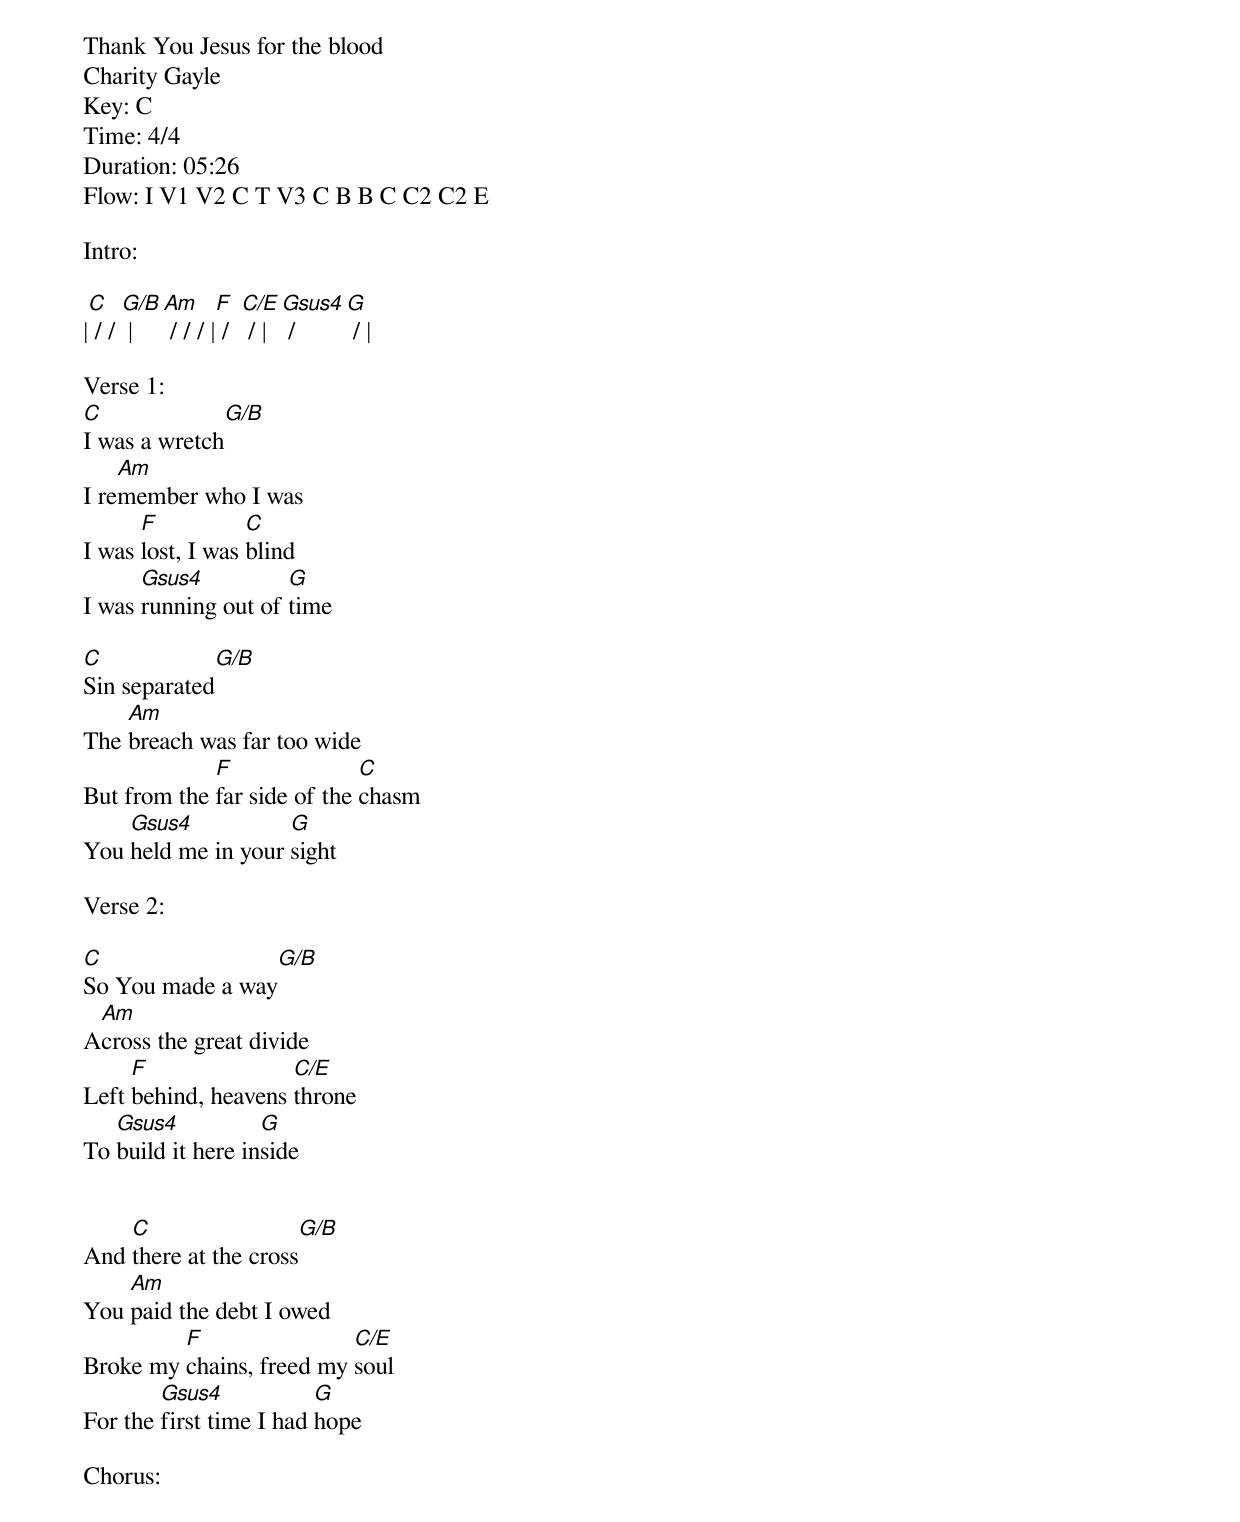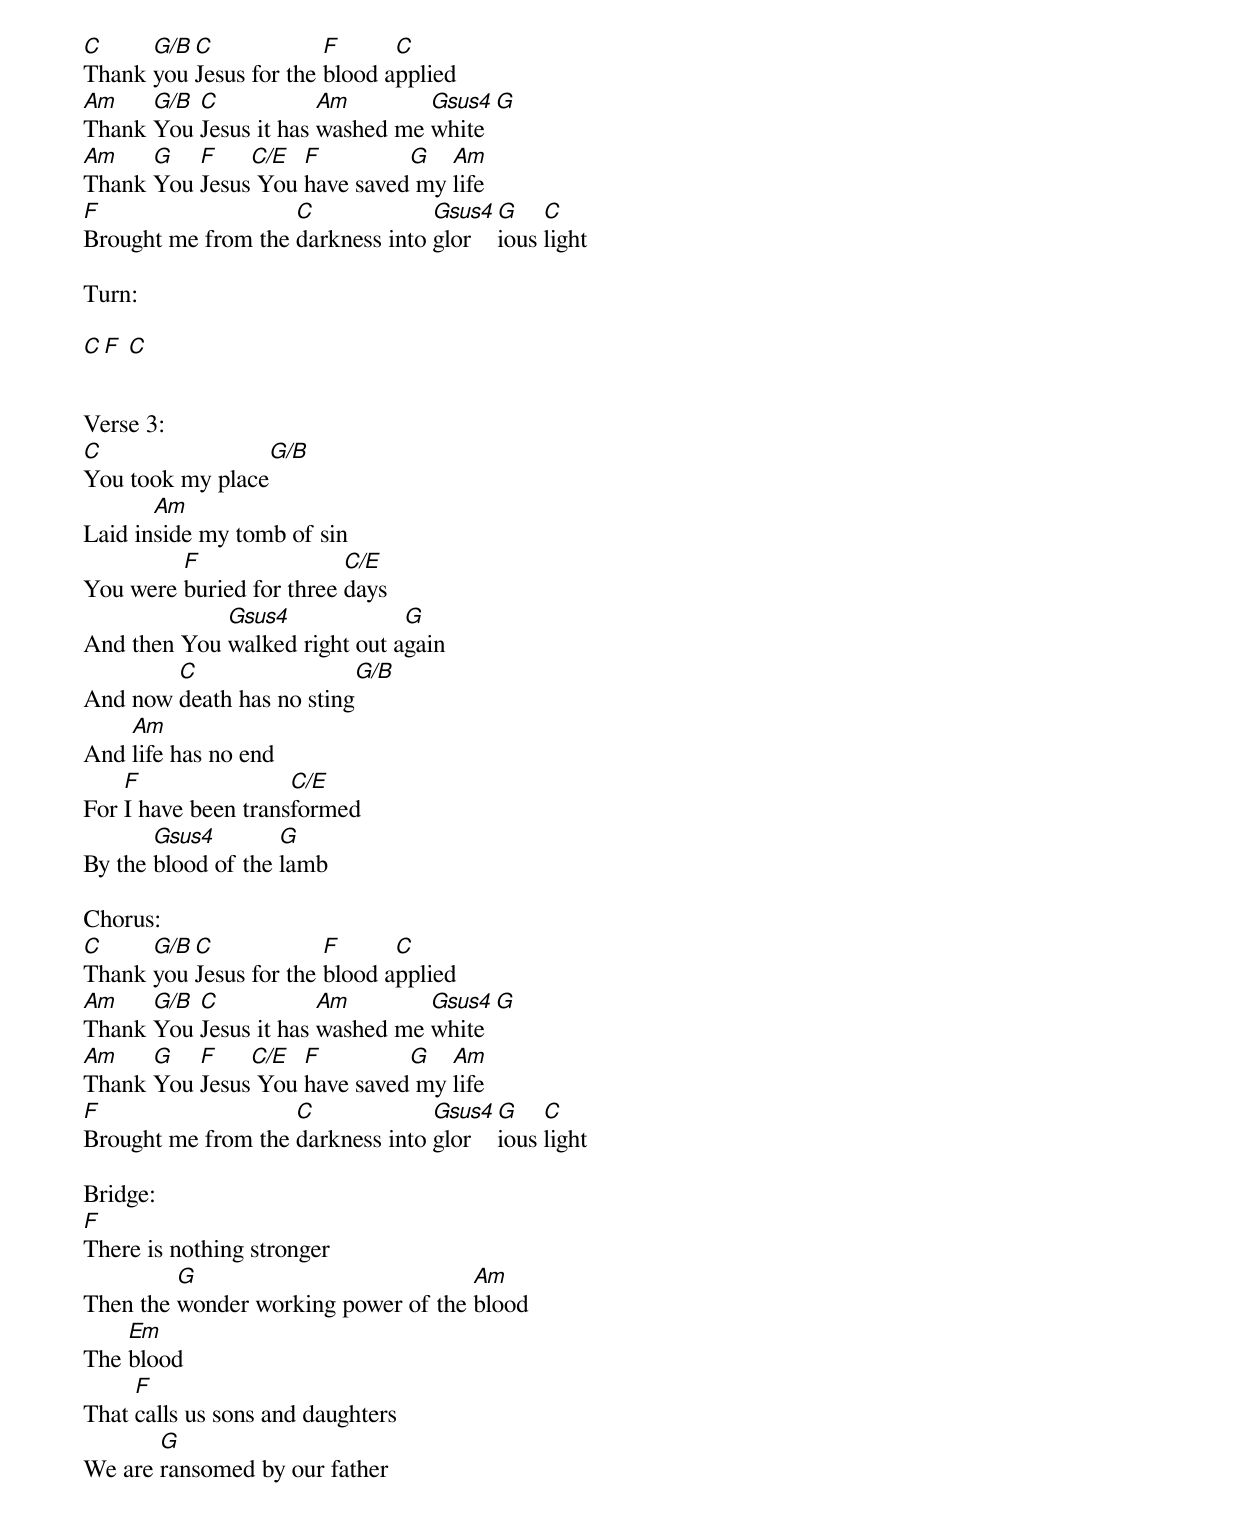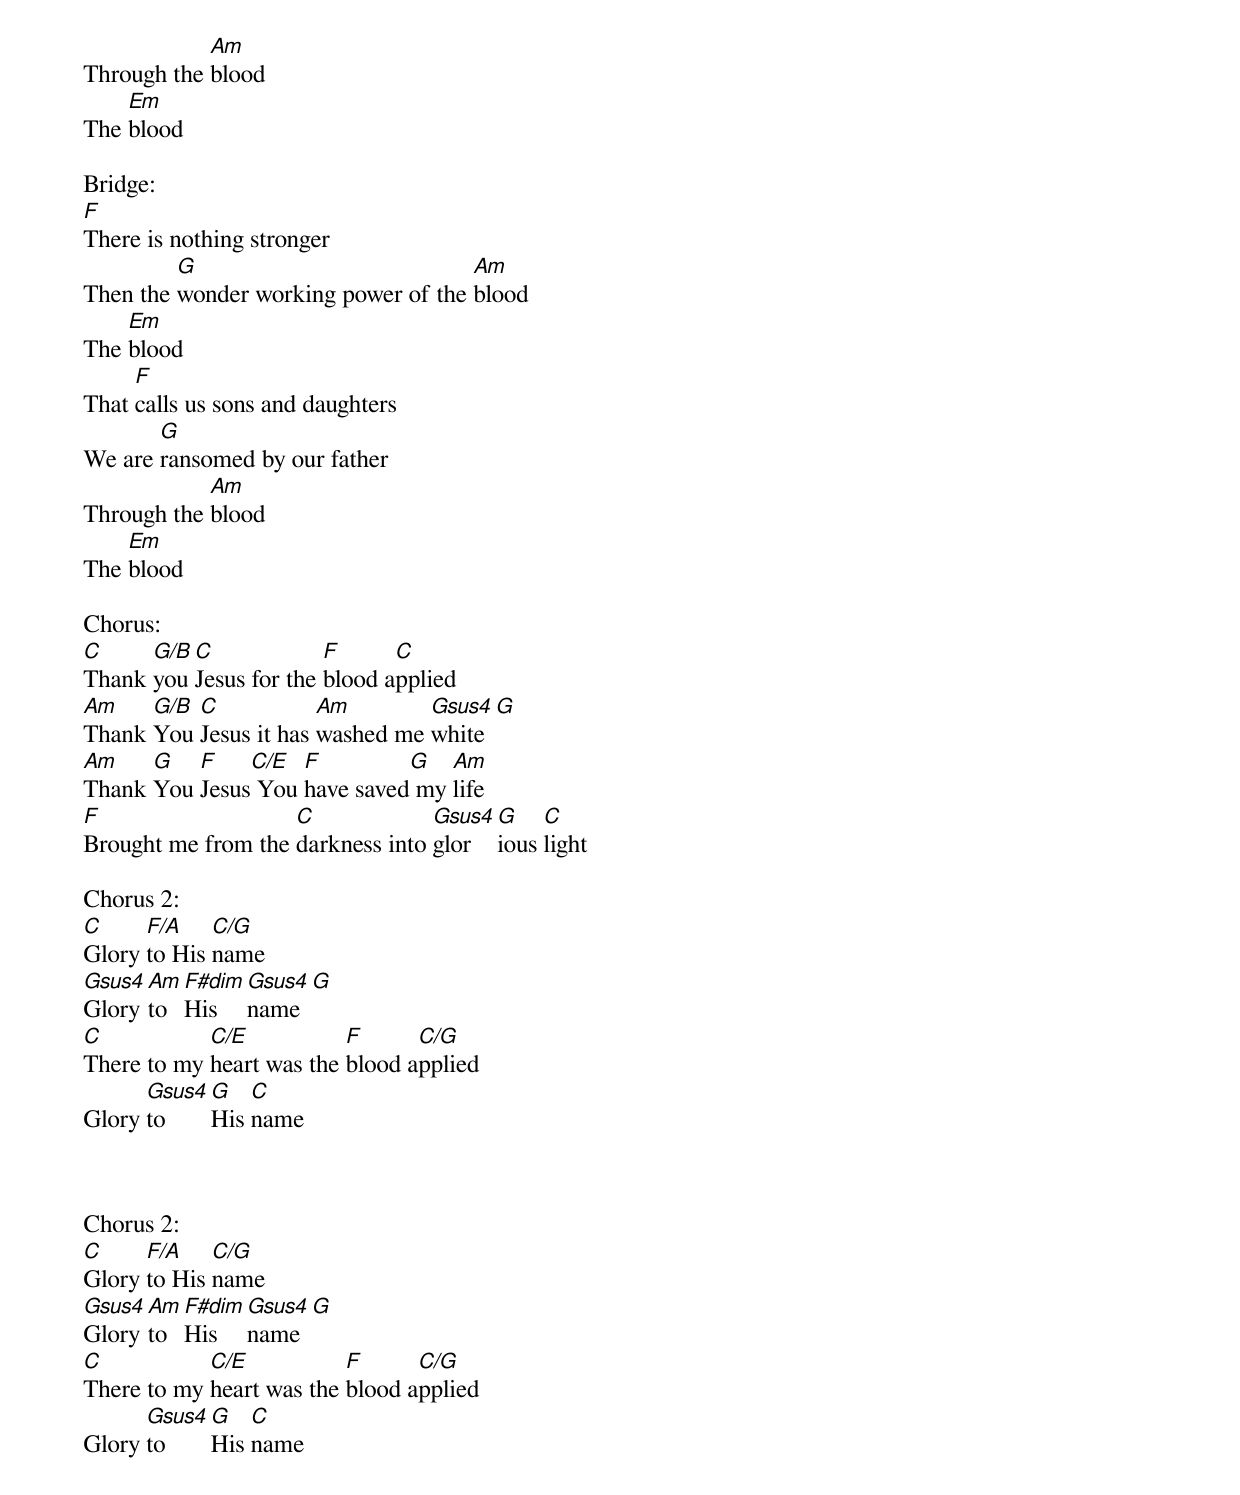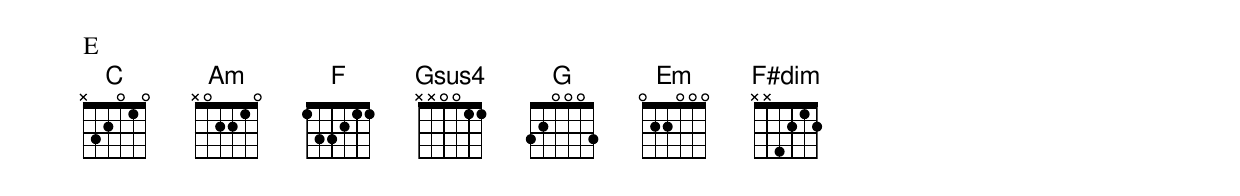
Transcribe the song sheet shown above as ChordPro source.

Thank You Jesus for the blood
Charity Gayle
Key: C
Time: 4/4
Duration: 05:26
Flow: I V1 V2 C T V3 C B B C C2 C2 E

Intro:

|[C] / / [G/B] | [Am] / / / |[F] /  [C/E] / |[Gsus4] / [G] / |

Verse 1:
[C]I was a wretch[G/B]
I re[Am]member who I was
I was [F]lost, I was [C]blind
I was [Gsus4]running out of [G]time

[C]Sin separated[G/B]
The [Am]breach was far too wide
But from the [F]far side of the [C]chasm
You [Gsus4]held me in your [G]sight

Verse 2:

[C]So You made a way[G/B]
A[Am]cross the great divide
Left [F]behind, heavens [C/E]throne
To [Gsus4]build it here in[G]side


And [C]there at the cross[G/B]
You [Am]paid the debt I owed
Broke my [F]chains, freed my [C/E]soul
For the [Gsus4]first time I had [G]hope

Chorus:
[C]Thank [G/B]you [C]Jesus for the [F]blood a[C]pplied
[Am]Thank [G/B]You [C]Jesus it has [Am]washed me [Gsus4]white[G]
[Am]Thank [G]You [F]Jesus[C/E] You [F]have saved[G] my [Am]life
[F]Brought me from the [C]darkness into [Gsus4]glor[G]ious [C]light

Turn:

[C][F] [C]


Verse 3:
[C]You took my place[G/B]
Laid in[Am]side my tomb of sin
You were [F]buried for three [C/E]days
And then You [Gsus4]walked right out a[G]gain
And now [C]death has no sting[G/B]
And [Am]life has no end
For [F]I have been trans[C/E]formed
By the [Gsus4]blood of the [G]lamb

Chorus:
[C]Thank [G/B]you [C]Jesus for the [F]blood a[C]pplied
[Am]Thank [G/B]You [C]Jesus it has [Am]washed me [Gsus4]white[G]
[Am]Thank [G]You [F]Jesus[C/E] You [F]have saved[G] my [Am]life
[F]Brought me from the [C]darkness into [Gsus4]glor[G]ious [C]light

Bridge:
[F]There is nothing stronger
Then the [G]wonder working power of the [Am]blood
The [Em]blood
That [F]calls us sons and daughters
We are [G]ransomed by our father
Through the [Am]blood
The [Em]blood

Bridge:
[F]There is nothing stronger
Then the [G]wonder working power of the [Am]blood
The [Em]blood
That [F]calls us sons and daughters
We are [G]ransomed by our father
Through the [Am]blood
The [Em]blood

Chorus:
[C]Thank [G/B]you [C]Jesus for the [F]blood a[C]pplied
[Am]Thank [G/B]You [C]Jesus it has [Am]washed me [Gsus4]white[G]
[Am]Thank [G]You [F]Jesus[C/E] You [F]have saved[G] my [Am]life
[F]Brought me from the [C]darkness into [Gsus4]glor[G]ious [C]light

Chorus 2:
[C]Glory [F/A]to His [C/G]name
[Gsus4]Glory [Am]to [F#dim]His [Gsus4]name[G]
[C]There to my [C/E]heart was the [F]blood a[C/G]pplied
Glory [Gsus4]to [G]His [C]name



Chorus 2:
[C]Glory [F/A]to His [C/G]name
[Gsus4]Glory [Am]to [F#dim]His [Gsus4]name[G]
[C]There to my [C/E]heart was the [F]blood a[C/G]pplied
Glory [Gsus4]to [G]His [C]name



E
